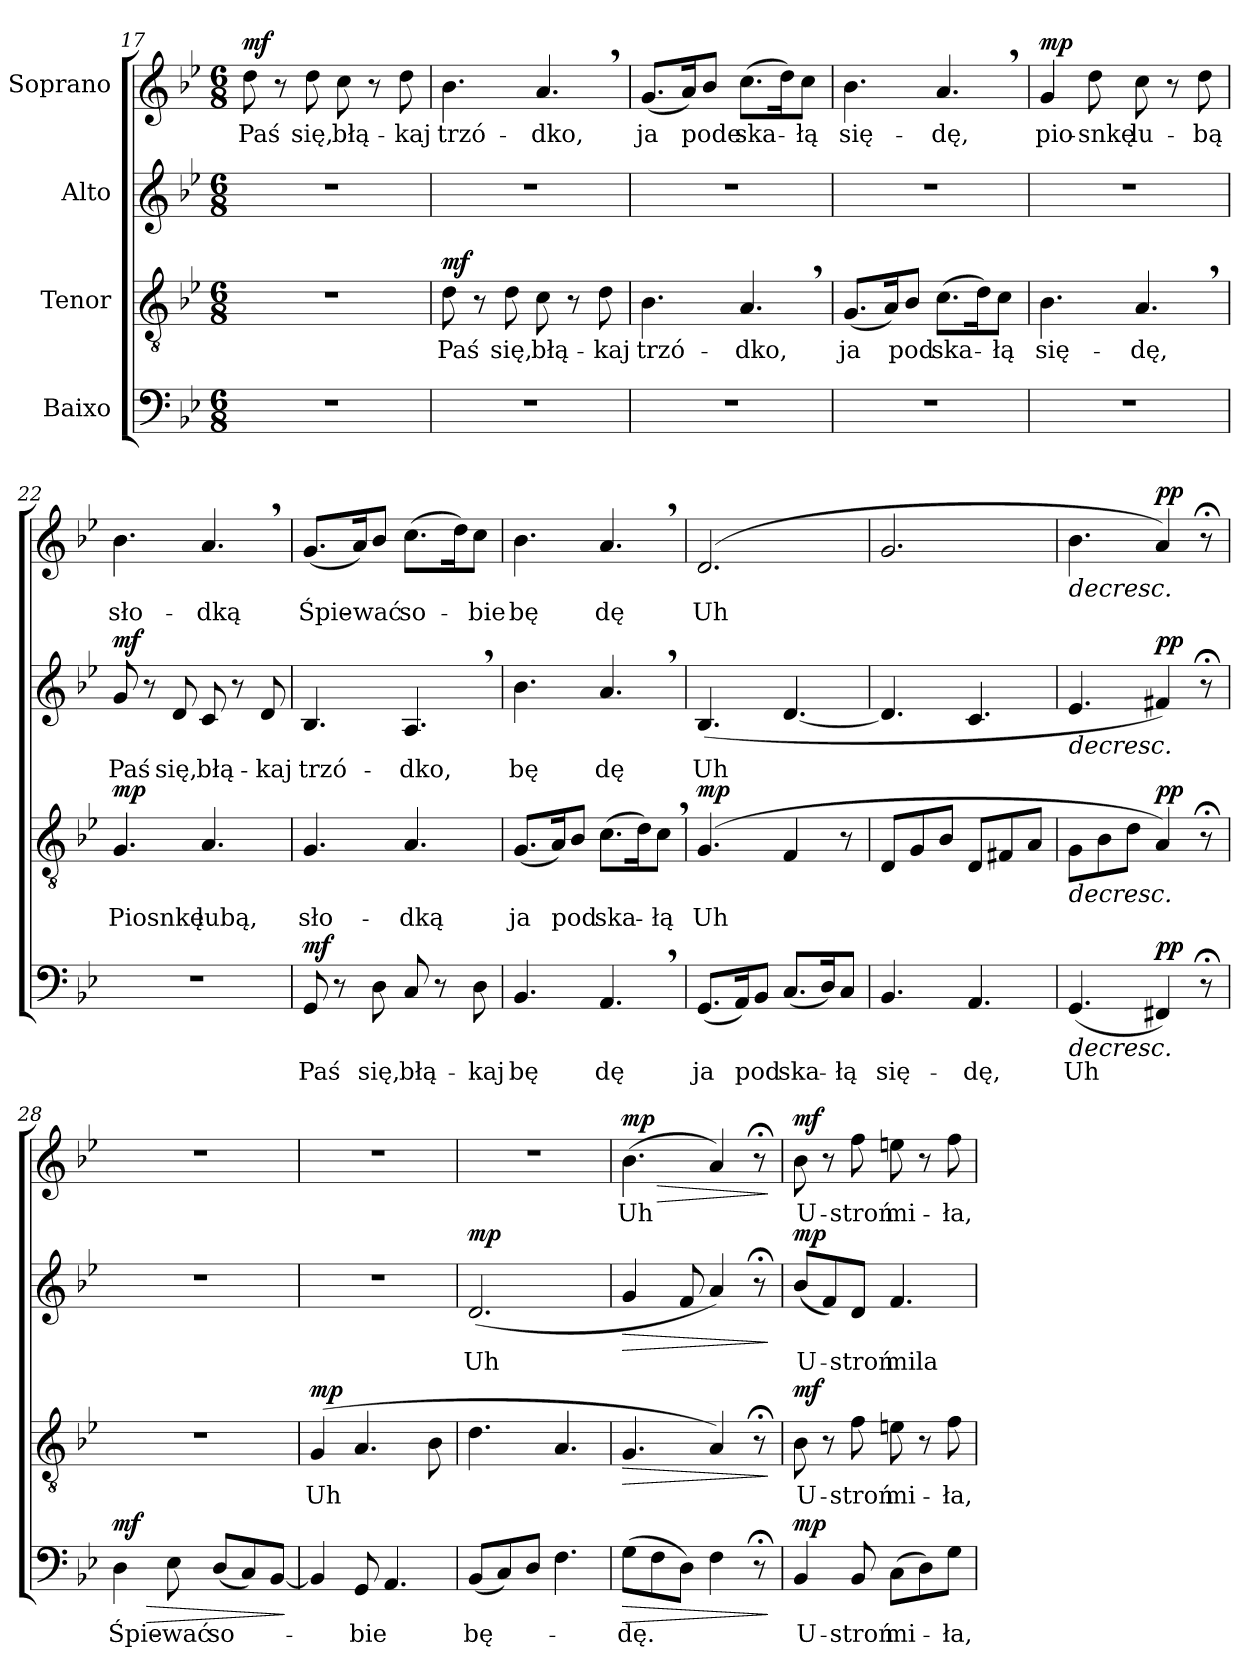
**kern	**text	**dynam	**kern	**text	**dynam	**kern	**text	**dynam	**kern	**text	**dynam
*part4	*part4	*part4	*part3	*part3	*part3	*part2	*part2	*part2	*part1	*part1	*part1
*staff4	*staff4	*staff4	*staff3	*staff3	*staff3	*staff2	*staff2	*staff2	*staff1	*staff1	*staff1
*I"Baixo	*	*	*I"Tenor	*	*	*I"Alto	*	*	*I"Soprano	*	*
*clefF4	*	*	*clefGv2	*	*	*clefG2	*	*	*clefG2	*	*
*k[b-e-]	*	*	*k[b-e-]	*	*	*k[b-e-]	*	*	*k[b-e-]	*	*
*M6/8	*	*	*M6/8	*	*	*M6/8	*	*	*M6/8	*	*
=17	=17	=17	=17	=17	=17	=17	=17	=17	=17	=17	=17
!	!	!	!	!	!	!	!	!	!	!LO:LY:b	!LO:DY:a
2.r	.	.	2.r	.	.	2.r	.	.	8dd\	Paś	mf
.	.	.	.	.	.	.	.	.	8r	.	.
!	!	!	!	!	!	!	!	!	!	!LO:LY:b	!
.	.	.	.	.	.	.	.	.	8dd\	się,	.
!	!	!	!	!	!	!	!	!	!	!LO:LY:b	!
.	.	.	.	.	.	.	.	.	8cc\	błą-	.
.	.	.	.	.	.	.	.	.	8r	.	.
!	!	!	!	!	!	!	!	!	!	!LO:LY:b	!
.	.	.	.	.	.	.	.	.	8dd\	-kaj	.
=18	=18	=18	=18	=18	=18	=18	=18	=18	=18	=18	=18
!	!	!	!	!LO:LY:b	!LO:DY:a	!	!	!	!	!LO:LY:b	!
2.r	.	.	8d\	Paś	mf	2.r	.	.	4.b-\	trzó-	.
.	.	.	8r	.	.	.	.	.	.	.	.
!	!	!	!	!LO:LY:b	!	!	!	!	!	!	!
.	.	.	8d\	się,	.	.	.	.	.	.	.
!	!	!	!	!LO:LY:b	!	!	!	!	!	!LO:LY:b	!
.	.	.	8c\	błą-	.	.	.	.	4.a,/	-dko,	.
.	.	.	8r	.	.	.	.	.	.	.	.
!	!	!	!	!LO:LY:b	!	!	!	!	!	!	!
.	.	.	8d\	-kaj	.	.	.	.	.	.	.
!!LO:LB:g=z
=19	=19	=19	=19	=19	=19	=19	=19	=19	=19	=19	=19
!	!	!	!	!LO:LY:b	!	!	!	!	!	!LO:LY:b	!
2.r	.	.	4.B-\	trzó-	.	2.r	.	.	(8.g/L	ja	.
.	.	.	.	.	.	.	.	.	16a/K)	.	.
!	!	!	!	!	!	!	!	!	!	!LO:LY:b	!
.	.	.	.	.	.	.	.	.	8b-/J	pode	.
!	!	!	!	!LO:LY:b	!	!	!	!	!	!LO:LY:b	!
.	.	.	4.A,/	-dko,	.	.	.	.	(8.cc\L	ska-	.
.	.	.	.	.	.	.	.	.	16dd\K)	.	.
!	!	!	!	!	!	!	!	!	!	!LO:LY:b	!
.	.	.	.	.	.	.	.	.	8cc\J	-łą	.
=20	=20	=20	=20	=20	=20	=20	=20	=20	=20	=20	=20
!	!	!	!	!LO:LY:b	!	!	!	!	!	!LO:LY:b	!
2.r	.	.	(8.G/L	ja	.	2.r	.	.	4.b-\	się-	.
.	.	.	16A/K)	.	.	.	.	.	.	.	.
!	!	!	!	!LO:LY:b	!	!	!	!	!	!	!
.	.	.	8B-/J	pod	.	.	.	.	.	.	.
!	!	!	!	!LO:LY:b	!	!	!	!	!	!LO:LY:b	!
.	.	.	(8.c\L	ska-	.	.	.	.	4.a,/	-dę,	.
.	.	.	16d\K)	.	.	.	.	.	.	.	.
!	!	!	!	!LO:LY:b	!	!	!	!	!	!	!
.	.	.	8c\J	-łą	.	.	.	.	.	.	.
=21	=21	=21	=21	=21	=21	=21	=21	=21	=21	=21	=21
!	!	!	!	!LO:LY:b	!	!	!	!	!	!LO:LY:b	!LO:DY:a
2.r	.	.	4.B-\	się-	.	2.r	.	.	4g/	pio-	mp
!	!	!	!	!	!	!	!	!	!	!LO:LY:b	!
.	.	.	.	.	.	.	.	.	8dd\	-snkę	.
!	!	!	!	!LO:LY:b	!	!	!	!	!	!LO:LY:b	!
.	.	.	4.A,/	-dę,	.	.	.	.	8cc\	lu-	.
.	.	.	.	.	.	.	.	.	8r	.	.
!	!	!	!	!	!	!	!	!	!	!LO:LY:b	!
.	.	.	.	.	.	.	.	.	8dd\	-bą	.
=22	=22	=22	=22	=22	=22	=22	=22	=22	=22	=22	=22
!	!	!	!	!LO:LY:b	!LO:DY:a	!	!LO:LY:b	!LO:DY:a	!	!LO:LY:b	!
2.r	.	.	4.G/	Piosnkę	mp	8g/	Paś	mf	4.b-\	sło-	.
.	.	.	.	.	.	8r	.	.	.	.	.
!	!	!	!	!	!	!	!LO:LY:b	!	!	!	!
.	.	.	.	.	.	8d/	się,	.	.	.	.
!	!	!	!	!LO:LY:b	!	!	!LO:LY:b	!	!	!LO:LY:b	!
.	.	.	4.A/	lubą,	.	8c/	błą-	.	4.a,/	-dką	.
.	.	.	.	.	.	8r	.	.	.	.	.
!	!	!	!	!	!	!	!LO:LY:b	!	!	!	!
.	.	.	.	.	.	8d/	-kaj	.	.	.	.
=23	=23	=23	=23	=23	=23	=23	=23	=23	=23	=23	=23
!	!LO:LY:b	!LO:DY:a	!	!LO:LY:b	!	!	!LO:LY:b	!	!	!LO:LY:b	!
8GG/	Paś	mf	4.G/	sło-	.	4.B-/	trzó-	.	(8.g/L	Śpie-	.
8r	.	.	.	.	.	.	.	.	.	.	.
.	.	.	.	.	.	.	.	.	16a/K)	.	.
!	!LO:LY:b	!	!	!	!	!	!	!	!	!LO:LY:b	!
8D\	się,	.	.	.	.	.	.	.	8b-/J	-wać	.
!	!LO:LY:b	!	!	!LO:LY:b	!	!	!LO:LY:b	!	!	!LO:LY:b	!
8C/	błą-	.	4.A/	-dką	.	4.A,/	-dko,	.	(8.cc\L	so-	.
8r	.	.	.	.	.	.	.	.	.	.	.
.	.	.	.	.	.	.	.	.	16dd\K)	.	.
!	!LO:LY:b	!	!	!	!	!	!	!	!	!LO:LY:b	!
8D\	-kaj	.	.	.	.	.	.	.	8cc\J	-bie	.
!!LO:LB:g=z
=24	=24	=24	=24	=24	=24	=24	=24	=24	=24	=24	=24
!	!LO:LY:b	!	!	!LO:LY:b	!	!	!LO:LY:b	!	!	!LO:LY:b	!
4.BB-/	bę	.	(8.G/L	ja	.	4.b-\	bę	.	4.b-\	bę	.
.	.	.	16A/K)	.	.	.	.	.	.	.	.
!	!	!	!	!LO:LY:b	!	!	!	!	!	!	!
.	.	.	8B-/J	pod	.	.	.	.	.	.	.
!	!LO:LY:b	!	!	!LO:LY:b	!	!	!LO:LY:b	!	!	!LO:LY:b	!
4.AA,/	dę	.	(8.c\L	ska-	.	4.a,/	dę	.	4.a,/	dę	.
.	.	.	16d\K)	.	.	.	.	.	.	.	.
!	!	!	!	!LO:LY:b	!	!	!	!	!	!	!
.	.	.	8c,\J	-łą	.	.	.	.	.	.	.
=25	=25	=25	=25	=25	=25	=25	=25	=25	=25	=25	=25
!	!LO:LY:b	!	!	!LO:LY:b	!LO:DY:a	!	!LO:LY:b	!	!	!LO:LY:b	!
(8.GG/L	ja	.	(4.G/	Uh	mp	(4.B-/	Uh	.	(2.d/	Uh	.
16AA/K)	.	.	.	.	.	.	.	.	.	.	.
!	!LO:LY:b	!	!	!	!	!	!	!	!	!	!
8BB-/J	pod	.	.	.	.	.	.	.	.	.	.
!	!LO:LY:b	!	!	!	!	!	!	!	!	!	!
(8.C/L	ska-	.	4F/	.	.	[4.d/	.	.	.	.	.
16D/K)	.	.	.	.	.	.	.	.	.	.	.
!	!LO:LY:b	!	!	!	!	!	!	!	!	!	!
8C/J	-łą	.	8r	.	.	.	.	.	.	.	.
=26	=26	=26	=26	=26	=26	=26	=26	=26	=26	=26	=26
!	!LO:LY:b	!	!	!	!	!	!	!	!	!	!
4.BB-/	się-	.	8D/L	.	.	4.d/]	.	.	2.g/	.	.
.	.	.	8G/	.	.	.	.	.	.	.	.
.	.	.	8B-/J	.	.	.	.	.	.	.	.
!	!LO:LY:b	!	!	!	!	!	!	!	!	!	!
4.AA/	-dę,	.	8D/L	.	.	4.c/	.	.	.	.	.
.	.	.	8F#X/	.	.	.	.	.	.	.	.
.	.	.	8A/J	.	.	.	.	.	.	.	.
=27	=27	=27	=27	=27	=27	=27	=27	=27	=27	=27	=27
!	!LO:LY:b	!LO:HP:b	!	!	!LO:HP:b	!	!	!LO:HP:b	!	!	!LO:HP:b
(4.GG/	Uh	>	8G\L	.	>	4.e-/	.	>	4.b-\	.	>
.	.	.	8B-\	.	.	.	.	.	.	.	.
.	.	.	8d\J	.	.	.	.	.	.	.	.
!	!	!LO:DY:a	!	!	!LO:DY:a	!	!	!LO:DY:a	!	!	!LO:DY:a
4FF#X/)	.	pp	4A/)	.	pp	4f#X/)	.	pp	4a/)	.	pp
8r;<	.	.	8r;<	.	.	8r;<	.	.	8r;<	.	.
.	.	]	.	.	]	.	.	]	.	.	]
=28	=28	=28	=28	=28	=28	=28	=28	=28	=28	=28	=28
!	!LO:LY:b	!LO:HP:b	!	!	!	!	!	!	!	!	!
!	!	!LO:DY:n=1:a	!	!	!	!	!	!	!	!	!
4D\	Śpie-	> mf	2.r	.	.	2.r	.	.	2.r	.	.
!	!LO:LY:b	!	!	!	!	!	!	!	!	!	!
8E-\	-wać	.	.	.	.	.	.	.	.	.	.
!	!LO:LY:b	!	!	!	!	!	!	!	!	!	!
(8D/L	so-	.	.	.	.	.	.	.	.	.	.
8C/)	.	.	.	.	.	.	.	.	.	.	.
[8BB-/J	.	.	.	.	.	.	.	.	.	.	.
.	.	]	.	.	.	.	.	.	.	.	.
!!LO:PB:g=z
=29	=29	=29	=29	=29	=29	=29	=29	=29	=29	=29	=29
!	!	!	!	!LO:LY:b	!LO:DY:a	!	!	!	!	!	!
4BB-/]	.	.	(4G/	Uh	mp	2.r	.	.	2.r	.	.
!	!LO:LY:b	!	!	!	!	!	!	!	!	!	!
8GG/	-bie	.	4.A/	.	.	.	.	.	.	.	.
4.AA/	.	.	.	.	.	.	.	.	.	.	.
.	.	.	8B-\	.	.	.	.	.	.	.	.
=30	=30	=30	=30	=30	=30	=30	=30	=30	=30	=30	=30
!	!LO:LY:b	!	!	!	!	!	!LO:LY:b	!LO:DY:a	!	!	!
(8BB-/L	bę-	.	4.d\	.	.	(2.d/	Uh	mp	2.r	.	.
8C/)	.	.	.	.	.	.	.	.	.	.	.
8D/J	.	.	.	.	.	.	.	.	.	.	.
4.F\	.	.	4.A/	.	.	.	.	.	.	.	.
=31	=31	=31	=31	=31	=31	=31	=31	=31	=31	=31	=31
!	!LO:LY:b	!LO:HP:b	!	!	!LO:HP:b	!	!	!LO:HP:b	!	!LO:LY:b	!LO:HP:b
!	!	!	!	!	!	!	!	!	!	!	!LO:DY:n=1:a
(8G\L	-dę.	>	4.G/	.	>	4g/	.	>	(4.b-\	Uh	> mp
8F\	.	.	.	.	.	.	.	.	.	.	.
8D\J)	.	.	.	.	.	8f/	.	.	.	.	.
4F\	.	.	4A/)	.	.	4a/)	.	.	4a/)	.	.
8r;<	.	.	8r;<	.	.	8r;<	.	.	8r;<	.	.
.	.	]	.	.	]	.	.	]	.	.	]
=32	=32	=32	=32	=32	=32	=32	=32	=32	=32	=32	=32
!	!LO:LY:b	!LO:DY:a	!	!LO:LY:b	!LO:DY:a	!	!LO:LY:b	!LO:DY:a	!	!LO:LY:b	!LO:DY:a
4BB-/	-U-	mp	8B-\	U-	mf	(8b-/L	U-	mp	8b-\	U-	mf
.	.	.	8r	.	.	8f/)	.	.	8r	.	.
!	!LO:LY:b	!	!	!LO:LY:b	!	!	!LO:LY:b	!	!	!LO:LY:b	!
8BB-/	-stroń	.	8f\	-stroń	.	8d/J	-stroń	.	8ff\	-stroń	.
!	!LO:LY:b	!	!	!LO:LY:b	!	!	!LO:LY:b	!	!	!LO:LY:b	!
(8C\L	mi-	.	8en\	mi-	.	4.f/	mila-	.	8een\	mi-	.
8D\)	.	.	8r	.	.	.	.	.	8r	.	.
!	!LO:LY:b	!	!	!LO:LY:b	!	!	!	!	!	!LO:LY:b	!
8G\J	ła,	.	8f\	ła,	.	.	.	.	8ff\	ła,	.
=	=	=	=	=	=	=	=	=	=	=	=
*-	*-	*-	*-	*-	*-	*-	*-	*-	*-	*-	*-
